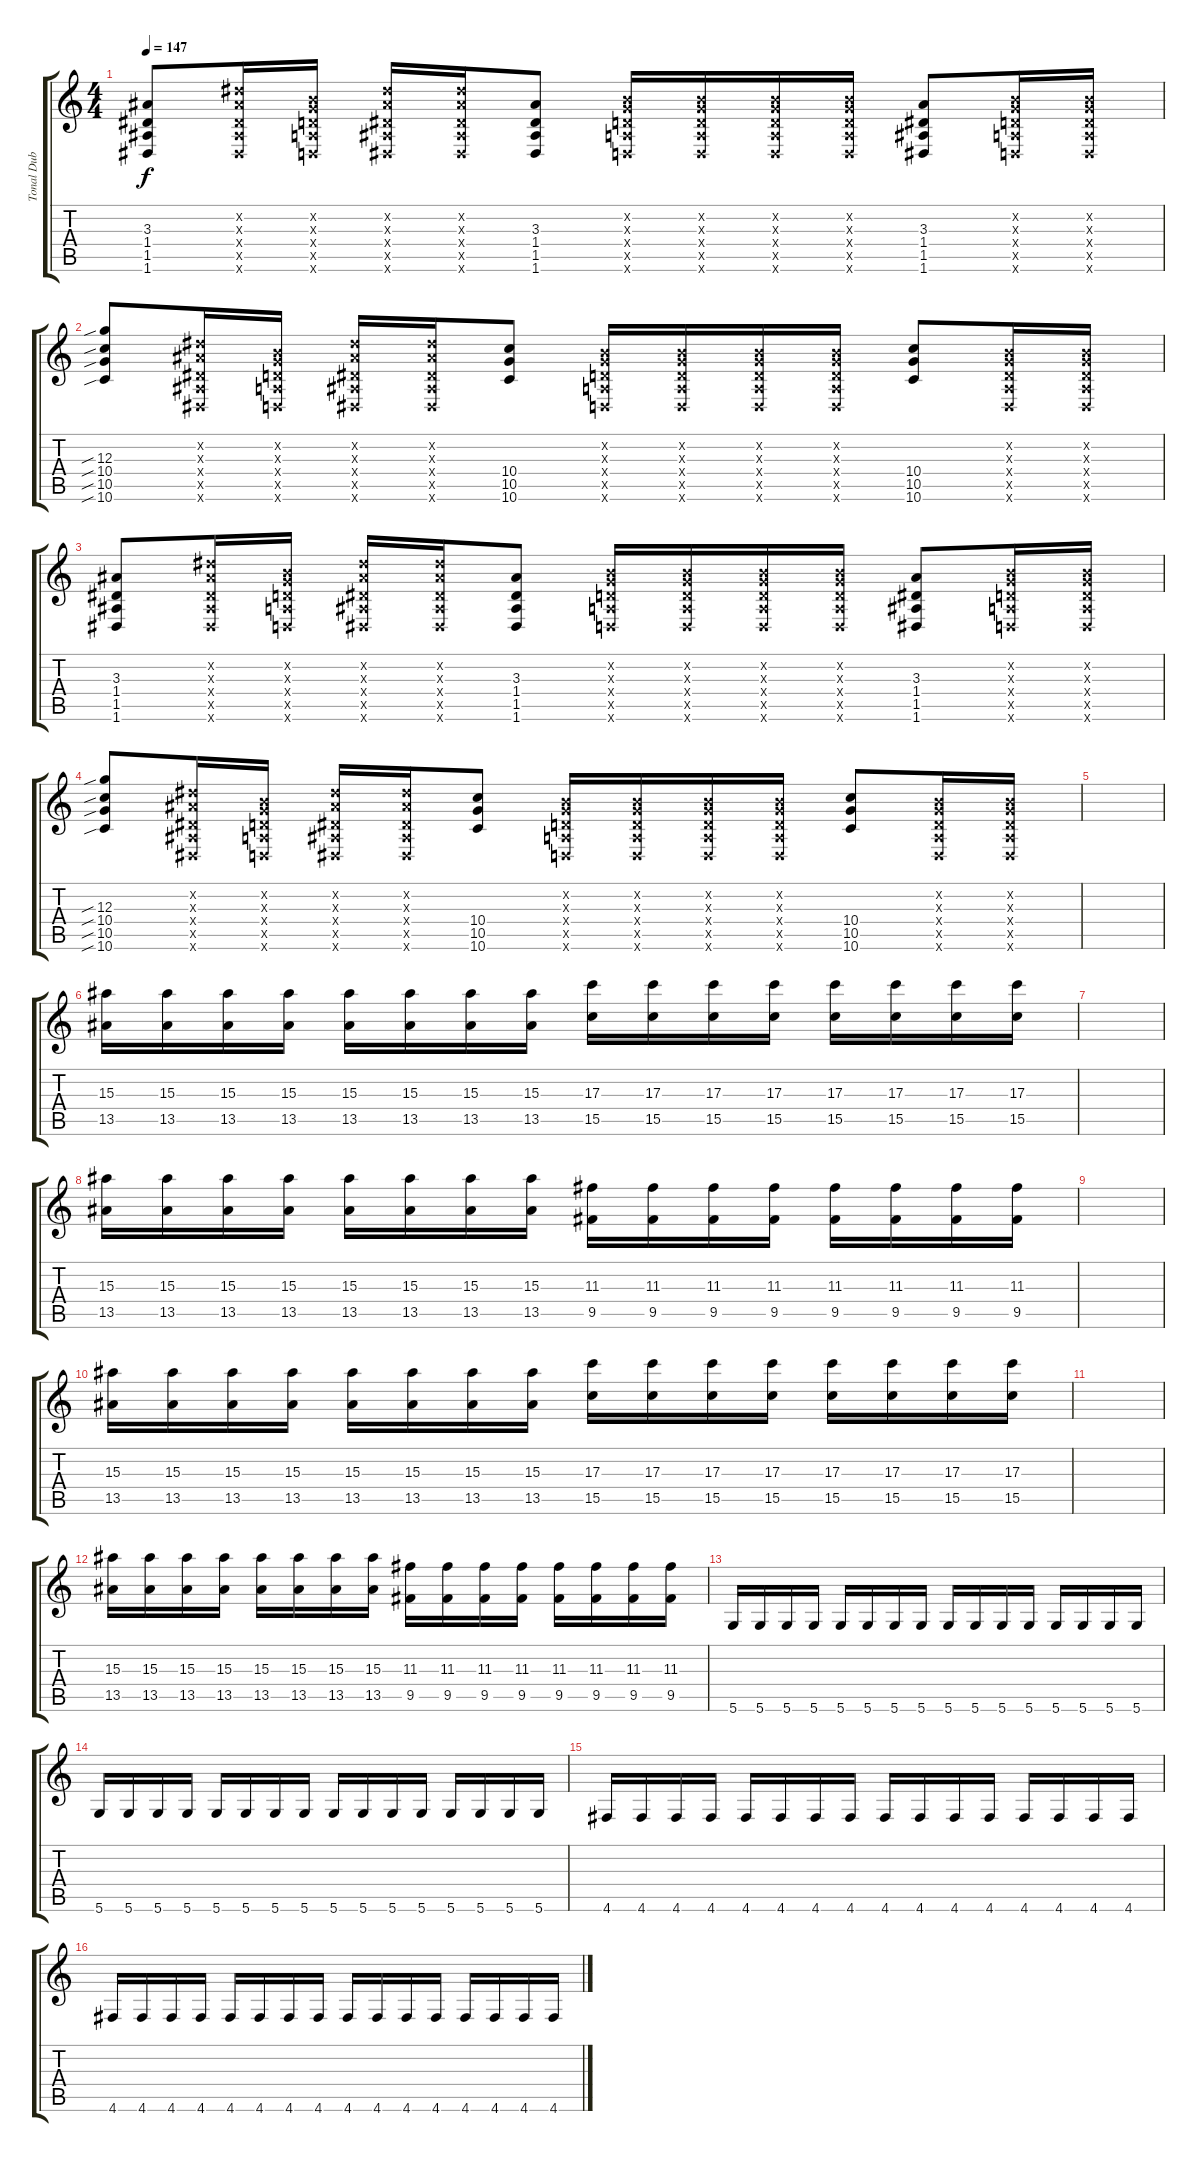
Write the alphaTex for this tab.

\track ("Tonal Dub II" "Tonal Dub ") {instrument overdrivenguitar}
\staff {score tabs}
\tuning (E4 B3 G3 D3 A2 D2) {hide}
\ts (4 4)
\tempo 147
\clef g2
\ks c
(3.3 1.4 1.5 1.6).8{dy f} (4.2{x} 3.3{x} 1.4{x} 1.5{x} 1.6{x}).16 (0.2{x} 0.3{x} 0.4{x} 0.5{x} 0.6{x}).16 (4.2{x} 3.3{x} 1.4{x} 1.5{x} 1.6{x}).16 (4.2{x} 3.3{x} 1.4{x} 1.5{x} 1.6{x}).16 (3.3 1.4 1.5 1.6).8 (0.2{x} 0.3{x} 0.4{x} 0.5{x} 0.6{x}).16 (0.2{x} 0.3{x} 0.4{x} 0.5{x} 0.6{x}).16 (0.2{x} 0.3{x} 0.4{x} 0.5{x} 0.6{x}).16 (0.2{x} 0.3{x} 0.4{x} 0.5{x} 0.6{x}).16 (3.3 1.4 1.5 1.6).8 (0.2{x} 0.3{x} 0.4{x} 0.5{x} 0.6{x}).16 (0.2{x} 0.3{x} 0.4{x} 0.5{x} 0.6{x}).16 |
(12.3{sib} 10.4{sib} 10.5{sib} 10.6{sib}).8 (4.2{x} 3.3{x} 1.4{x} 1.5{x} 1.6{x}).16 (0.2{x} 0.3{x} 0.4{x} 0.5{x} 0.6{x}).16 (4.2{x} 3.3{x} 1.4{x} 1.5{x} 1.6{x}).16 (4.2{x} 3.3{x} 1.4{x} 1.5{x} 1.6{x}).16 (10.4 10.5 10.6).8 (0.2{x} 0.3{x} 0.4{x} 0.5{x} 0.6{x}).16 (0.2{x} 0.3{x} 0.4{x} 0.5{x} 0.6{x}).16 (0.2{x} 0.3{x} 0.4{x} 0.5{x} 0.6{x}).16 (0.2{x} 0.3{x} 0.4{x} 0.5{x} 0.6{x}).16 (10.4 10.5 10.6).8 (0.2{x} 0.3{x} 0.4{x} 0.5{x} 0.6{x}).16 (0.2{x} 0.3{x} 0.4{x} 0.5{x} 0.6{x}).16 |
(3.3 1.4 1.5 1.6).8 (4.2{x} 3.3{x} 1.4{x} 1.5{x} 1.6{x}).16 (0.2{x} 0.3{x} 0.4{x} 0.5{x} 0.6{x}).16 (4.2{x} 3.3{x} 1.4{x} 1.5{x} 1.6{x}).16 (4.2{x} 3.3{x} 1.4{x} 1.5{x} 1.6{x}).16 (3.3 1.4 1.5 1.6).8 (0.2{x} 0.3{x} 0.4{x} 0.5{x} 0.6{x}).16 (0.2{x} 0.3{x} 0.4{x} 0.5{x} 0.6{x}).16 (0.2{x} 0.3{x} 0.4{x} 0.5{x} 0.6{x}).16 (0.2{x} 0.3{x} 0.4{x} 0.5{x} 0.6{x}).16 (3.3 1.4 1.5 1.6).8 (0.2{x} 0.3{x} 0.4{x} 0.5{x} 0.6{x}).16 (0.2{x} 0.3{x} 0.4{x} 0.5{x} 0.6{x}).16 |
(12.3{sib} 10.4{sib} 10.5{sib} 10.6{sib}).8 (4.2{x} 3.3{x} 1.4{x} 1.5{x} 1.6{x}).16 (0.2{x} 0.3{x} 0.4{x} 0.5{x} 0.6{x}).16 (4.2{x} 3.3{x} 1.4{x} 1.5{x} 1.6{x}).16 (4.2{x} 3.3{x} 1.4{x} 1.5{x} 1.6{x}).16 (10.4 10.5 10.6).8 (0.2{x} 0.3{x} 0.4{x} 0.5{x} 0.6{x}).16 (0.2{x} 0.3{x} 0.4{x} 0.5{x} 0.6{x}).16 (0.2{x} 0.3{x} 0.4{x} 0.5{x} 0.6{x}).16 (0.2{x} 0.3{x} 0.4{x} 0.5{x} 0.6{x}).16 (10.4 10.5 10.6).8 (0.2{x} 0.3{x} 0.4{x} 0.5{x} 0.6{x}).16 (0.2{x} 0.3{x} 0.4{x} 0.5{x} 0.6{x}).16 |
|
(15.3 13.5).16 (15.3 13.5).16 (15.3 13.5).16 (15.3 13.5).16 (15.3 13.5).16 (15.3 13.5).16 (15.3 13.5).16 (15.3 13.5).16 (17.3 15.5).16 (17.3 15.5).16 (17.3 15.5).16 (17.3 15.5).16 (17.3 15.5).16 (17.3 15.5).16 (17.3 15.5).16 (17.3 15.5).16 |
|
(15.3 13.5).16 (15.3 13.5).16 (15.3 13.5).16 (15.3 13.5).16 (15.3 13.5).16 (15.3 13.5).16 (15.3 13.5).16 (15.3 13.5).16 (11.3 9.5).16 (11.3 9.5).16 (11.3 9.5).16 (11.3 9.5).16 (11.3 9.5).16 (11.3 9.5).16 (11.3 9.5).16 (11.3 9.5).16 |
|
(15.3 13.5).16 (15.3 13.5).16 (15.3 13.5).16 (15.3 13.5).16 (15.3 13.5).16 (15.3 13.5).16 (15.3 13.5).16 (15.3 13.5).16 (17.3 15.5).16 (17.3 15.5).16 (17.3 15.5).16 (17.3 15.5).16 (17.3 15.5).16 (17.3 15.5).16 (17.3 15.5).16 (17.3 15.5).16 |
|
(15.3 13.5).16 (15.3 13.5).16 (15.3 13.5).16 (15.3 13.5).16 (15.3 13.5).16 (15.3 13.5).16 (15.3 13.5).16 (15.3 13.5).16 (11.3 9.5).16 (11.3 9.5).16 (11.3 9.5).16 (11.3 9.5).16 (11.3 9.5).16 (11.3 9.5).16 (11.3 9.5).16 (11.3 9.5).16 |
5.6.16 5.6.16 5.6.16 5.6.16 5.6.16 5.6.16 5.6.16 5.6.16 5.6.16 5.6.16 5.6.16 5.6.16 5.6.16 5.6.16 5.6.16 5.6.16 |
5.6.16 5.6.16 5.6.16 5.6.16 5.6.16 5.6.16 5.6.16 5.6.16 5.6.16 5.6.16 5.6.16 5.6.16 5.6.16 5.6.16 5.6.16 5.6.16 |
4.6.16 4.6.16 4.6.16 4.6.16 4.6.16 4.6.16 4.6.16 4.6.16 4.6.16 4.6.16 4.6.16 4.6.16 4.6.16 4.6.16 4.6.16 4.6.16 |
4.6.16 4.6.16 4.6.16 4.6.16 4.6.16 4.6.16 4.6.16 4.6.16 4.6.16 4.6.16 4.6.16 4.6.16 4.6.16 4.6.16 4.6.16 4.6.16
